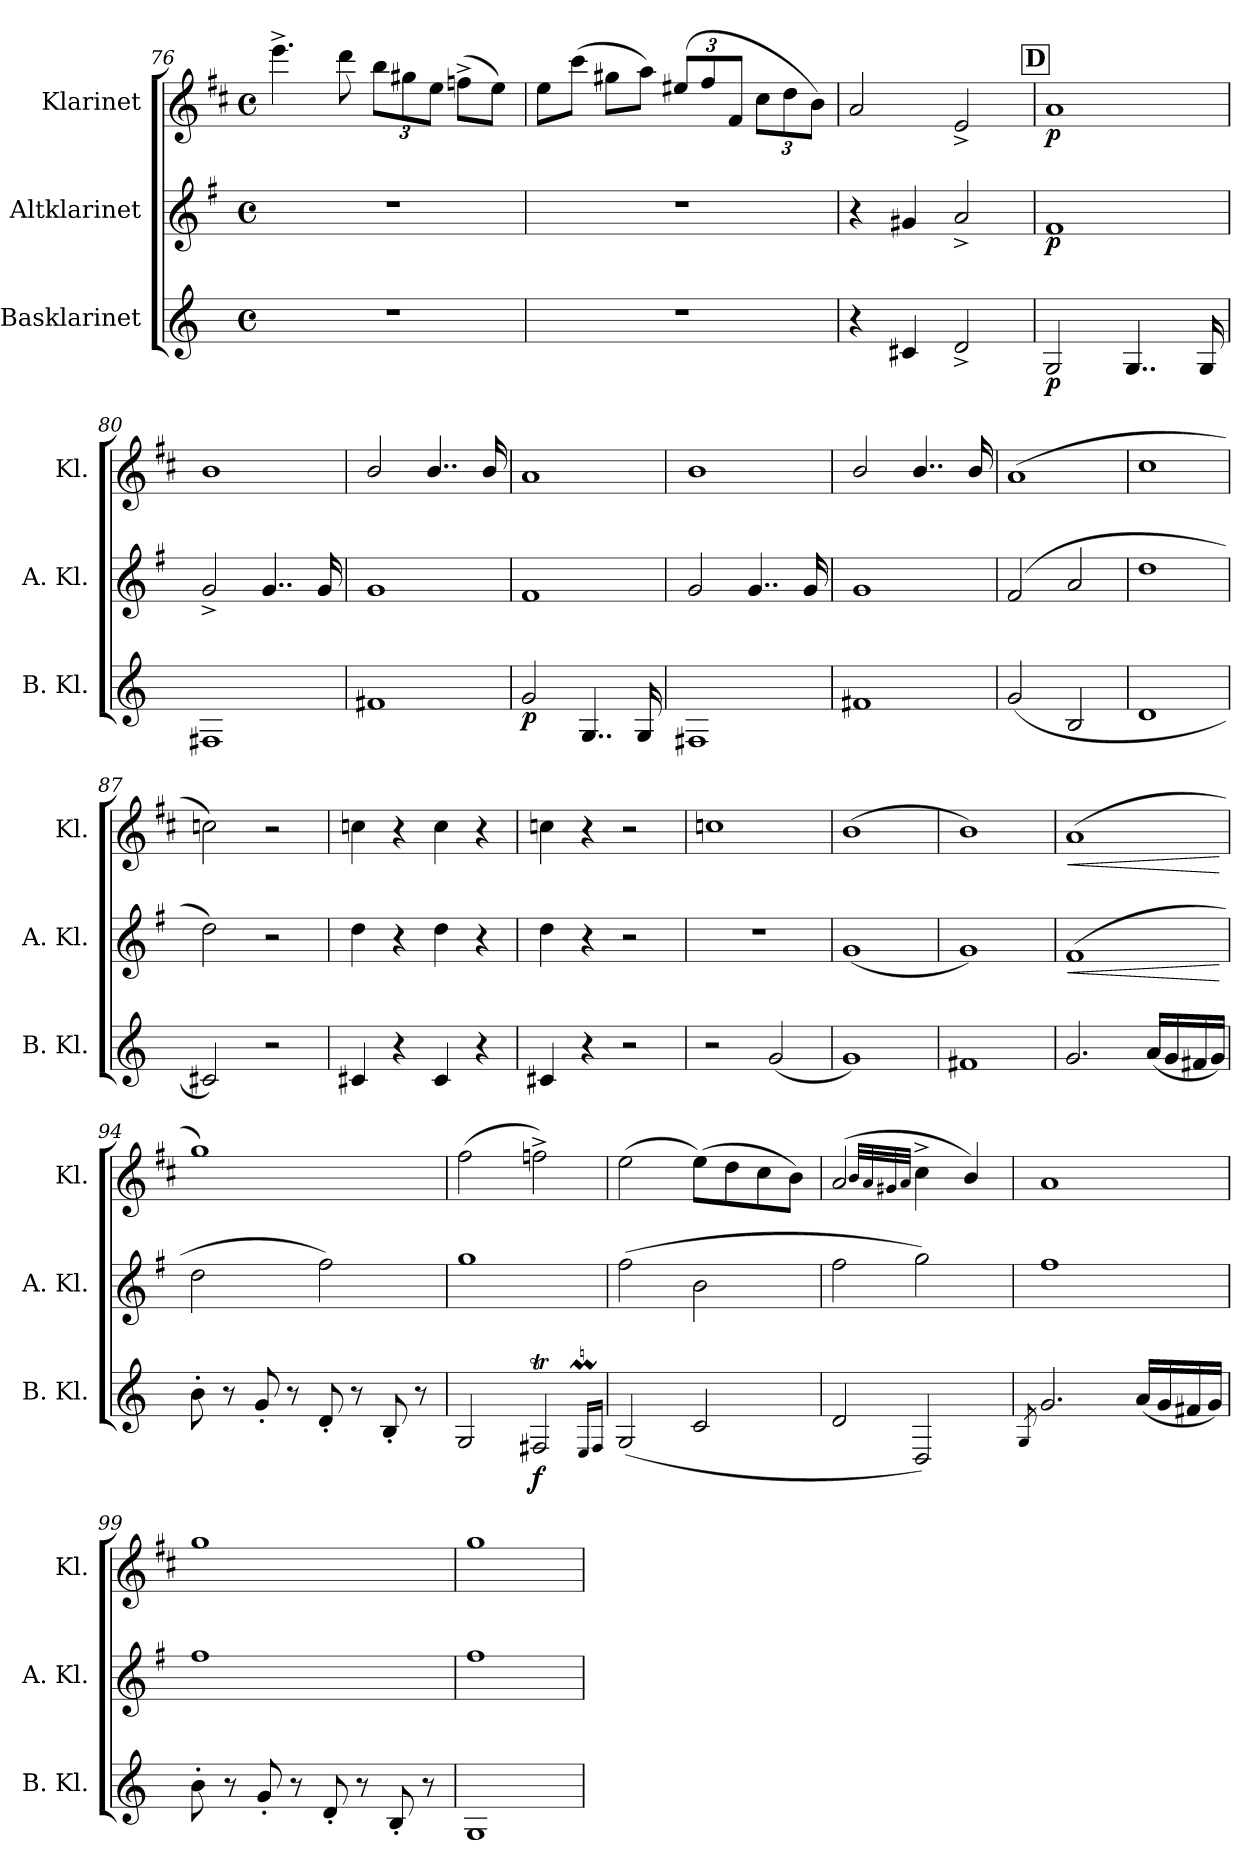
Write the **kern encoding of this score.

**kern	**dynam	**kern	**dynam	**kern	**dynam
*part3	*part3	*part2	*part2	*part1	*part1
*staff3	*staff3	*staff2	*staff2	*staff1	*staff1
*I"Basklarinet	*	*I"Altklarinet	*	*I"Klarinet	*
*I'B. Kl.	*	*I'A. Kl.	*	*I'Kl.	*
!!LO:LB:g=z
*clefG2	*	*clefG2	*	*clefG2	*
*ITrd7c12	*	*ITrd4c7	*	*ITrd1c2	*
*k[]	*	*k[]	*	*k[]	*
*M4/4	*	*M4/4	*	*M4/4	*
*met(c)	*	*met(c)	*	*met(c)	*
=76	=76	=76	=76	=76	=76
1r	.	1r	.	4.ddd^\	.
.	.	.	.	8ccc\	.
*	*	*	*	*Xbrackettup	*
.	.	.	.	12aa\L	.
.	.	.	.	12ff#X\	.
.	.	.	.	12dd\J	.
.	.	.	.	(>8ee-X^\L	.
.	.	.	.	8dd\J)	.
=77	=77	=77	=77	=77	=77
1r	.	1r	.	8dd\L	.
.	.	.	.	(>8bb\J	.
.	.	.	.	8ff#X\L	.
.	.	.	.	8gg\J)	.
.	.	.	.	(>12dd#X/L	.
.	.	.	.	12ee/	.
.	.	.	.	12e/J	.
.	.	.	.	12b\L	.
.	.	.	.	12cc\	.
.	.	.	.	12a\J)	.
=78	=78	=78	=78	=78	=78
4r	.	4r	.	2g/	.
4C#X/	.	4c#X/	.	.	.
2D^/	.	2d^/	.	2d^/	.
!!LO:REH:place=s1:a:B:fs=14:t=D
=79	=79	=79	=79	=79	=79
!	!LO:DY:b	!	!LO:DY:b	!	!LO:DY:b
2GG/	p	1B	p	1g	p
4..GG/	.	.	.	.	.
16GG/	.	.	.	.	.
=80	=80	=80	=80	=80	=80
1FF#X	.	2c^/	.	1a	.
.	.	4..c/	.	.	.
.	.	16c/	.	.	.
!!LO:PB:g=z
=81	=81	=81	=81	=81	=81
1F#X	.	1c	.	2a/	.
.	.	.	.	4..a/	.
.	.	.	.	16a/	.
=82	=82	=82	=82	=82	=82
!	!LO:DY:b	!	!	!	!
2G/	p	1B	.	1g	.
4..GG/	.	.	.	.	.
16GG/	.	.	.	.	.
=83	=83	=83	=83	=83	=83
1FF#X	.	2c/	.	1a	.
.	.	4..c/	.	.	.
.	.	16c/	.	.	.
=84	=84	=84	=84	=84	=84
1F#X	.	1c	.	2a/	.
.	.	.	.	4..a/	.
.	.	.	.	16a/	.
=85	=85	=85	=85	=85	=85
(>2G/	.	(>2B/	.	(>1g	.
2BB/	.	2d/	.	.	.
=86	=86	=86	=86	=86	=86
1D	.	1g	.	1b	.
=87	=87	=87	=87	=87	=87
2C#X/)	.	2g\)	.	2b-X\)	.
2r	.	2r	.	2r	.
=88	=88	=88	=88	=88	=88
4C#X/	.	4g\	.	4b-X\	.
4r	.	4r	.	4r	.
4C#/	.	4g\	.	4b-\	.
4r	.	4r	.	4r	.
!!LO:LB:g=z
=89	=89	=89	=89	=89	=89
4C#X/	.	4g\	.	4b-X\	.
4r	.	4r	.	4r	.
2r	.	2r	.	2r	.
=90	=90	=90	=90	=90	=90
2r	.	1r	.	1b-X	.
(<2G/	.	.	.	.	.
=91	=91	=91	=91	=91	=91
1G)	.	(<1c	.	(<1a	.
=92	=92	=92	=92	=92	=92
1F#X	.	1c)	.	1a)	.
=93	=93	=93	=93	=93	=93
!	!	!	!LO:HP:b	!	!LO:HP:b
2.G/	.	(>1B	<	(<1g	<
(<16A/LL	.	.	.	.	.
16G/	.	.	.	.	.
16F#X/	.	.	.	.	.
16G/JJ)	.	.	.	.	.
.	.	.	[	.	[
=94	=94	=94	=94	=94	=94
8B'\	.	2g\	.	1ff)	.
8r	.	.	.	.	.
8G'/	.	.	.	.	.
8r	.	.	.	.	.
8D'/	.	2b\)	.	.	.
8r	.	.	.	.	.
8BB'/	.	.	.	.	.
8r	.	.	.	.	.
=95	=95	=95	=95	=95	=95
2GG/	.	1cc	.	(>2ee\	.
!	!LO:DY:b	!	!	!	!
2FF#Xt/	f	.	.	2ee-X^\)	.
16qEEm/LL	.	.	.	.	.
16qFF#/JJ	.	.	.	.	.
!!LO:LB:g=z
=96	=96	=96	=96	=96	=96
(>2GG/	.	(>2b\	.	(>2dd\	.
2C/	.	2e\	.	(>8dd\L)	.
.	.	.	.	8cc\	.
.	.	.	.	8b\	.
.	.	.	.	8a\J)	.
=97	=97	=97	=97	=97	=97
2D/	.	2b\	.	(>2g/	.
.	.	.	.	32qa/LLL	.
.	.	.	.	32qg/	.
.	.	.	.	32qf#X/	.
.	.	.	.	32qg/JJJ	.
2DD/)	.	2cc\)	.	4b^\	.
.	.	.	.	4a/)	.
=98	=98	=98	=98	=98	=98
8qGG/	.	.	.	.	.
2.G/	.	1b	.	1g	.
(<16A/LL	.	.	.	.	.
16G/	.	.	.	.	.
16F#X/	.	.	.	.	.
16G/JJ)	.	.	.	.	.
=99	=99	=99	=99	=99	=99
8B'\	.	1b	.	1ff	.
8r	.	.	.	.	.
8G'/	.	.	.	.	.
8r	.	.	.	.	.
8D'/	.	.	.	.	.
8r	.	.	.	.	.
8BB'/	.	.	.	.	.
8r	.	.	.	.	.
=100	=100	=100	=100	=100	=100
1GG	.	1b	.	1ff	.
=	=	=	=	=	=
*-	*-	*-	*-	*-	*-
